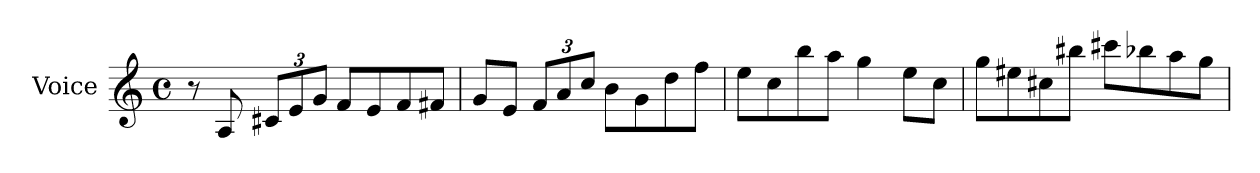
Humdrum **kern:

**kern
*part1
*staff1
*I"Voice
*I'Voice
*clefG2
*M4/4
*met(c)
=1
8r
8A/
12c#X/L
12e/
12g/J
8f/L
8e/
8f/
8f#X/J
=2
8g/L
8e/J
12f/L
12a/
12cc/J
8b\L
8g\
8dd\
8ff\J
=3
8ee\L
8cc\
8bb\
8aa\J
4gg\
8ee\L
8cc\J
=4
8gg\L
8ee#X\
8cc#X\
8bb#X\J
8ccc#X\L
8bb-X\
8aa\
8gg\J
=
*-
